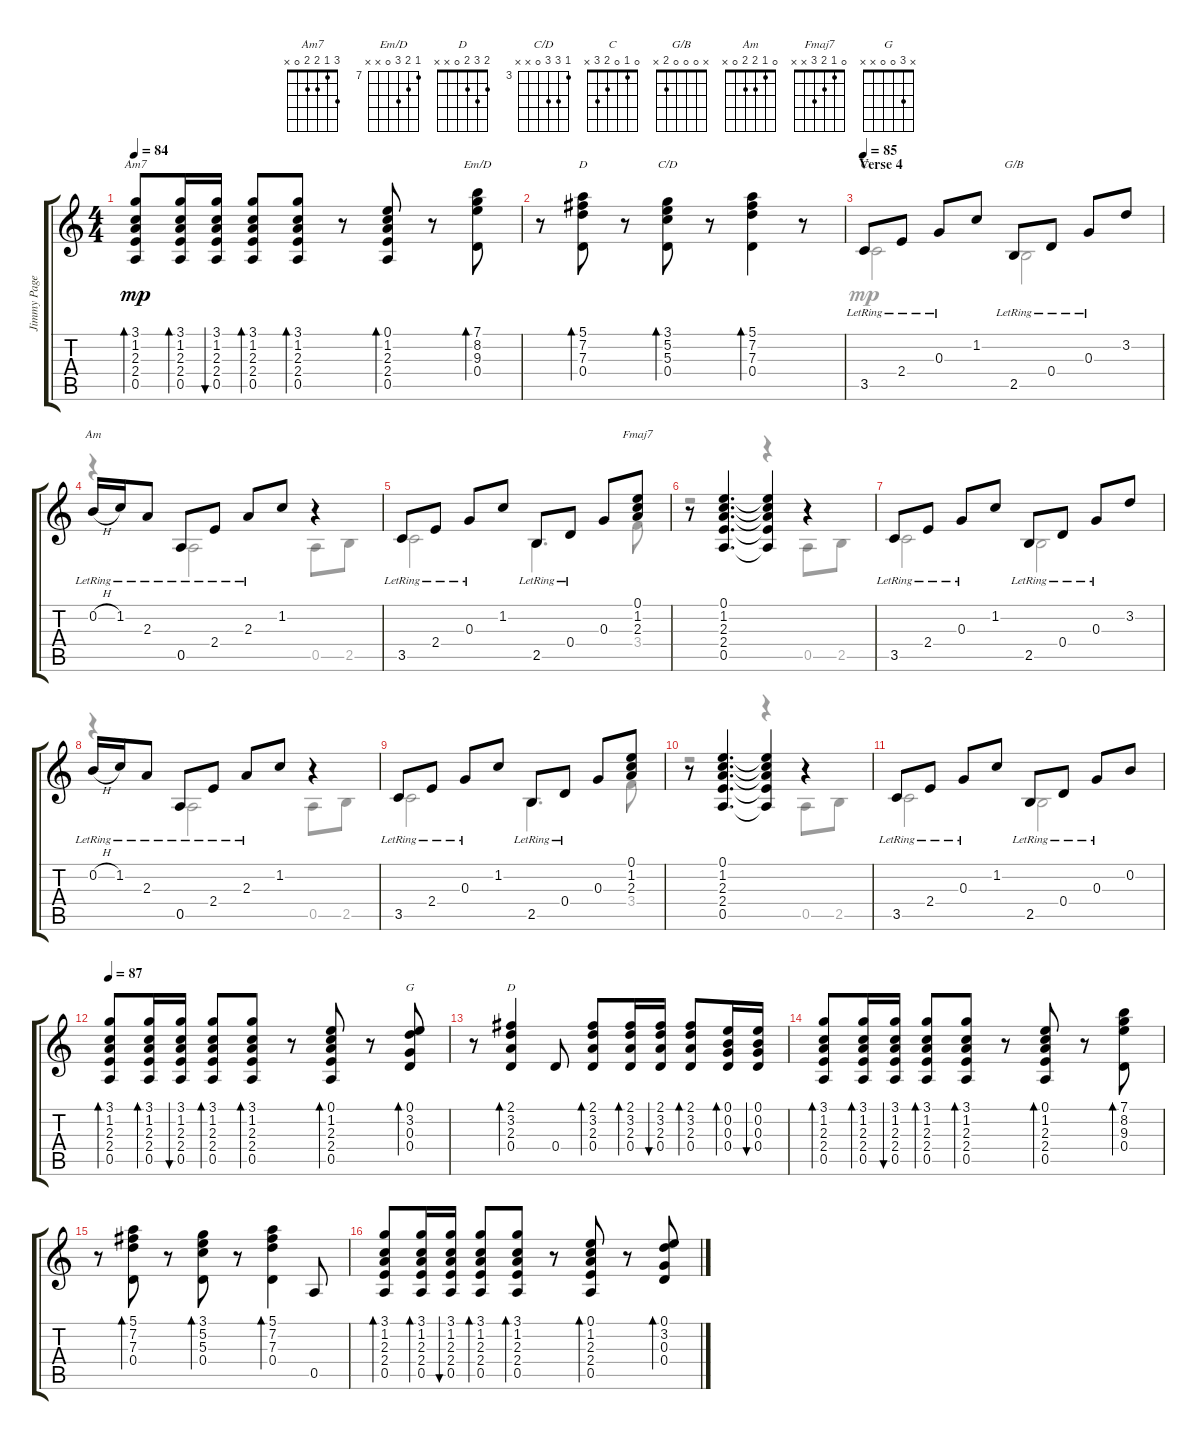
\track ("Jimmy Page - Acoustic Guitar" "Jimmy Page") {instrument acousticguitarsteel}
\staff {score tabs}
\tuning (E4 B3 G3 D3 A2 E2) {hide}
\chord ("Am7" 3 1 2 2 0 x)
\chord ("Em/D" 7 8 9 0 x x) {firstfret 7}
\chord ("D" 5 7 7 0 x x) {firstfret 5}
\chord ("C/D" 3 5 5 0 x x) {firstfret 3}
\chord ("C" 0 1 0 2 3 x)
\chord ("G/B" x 0 0 0 2 x)
\chord ("Am" 0 1 2 2 0 x)
\chord ("Fmaj7" 0 1 2 3 x x)
\chord ("G" x 3 0 0 x x)
\chord ("D" 2 3 2 0 x x)
\voice
\ts (4 4)
\tempo 84
\clef g2
\ks c
(3.1 1.2 2.3 2.4 0.5).8{bd 30 ch "Am7" dy mp} (3.1 1.2 2.3 2.4 0.5).16{bd 30} (3.1 1.2 2.3 2.4 0.5).16{bu 30} (3.1 1.2 2.3 2.4 0.5).8{bd 30} (3.1 1.2 2.3 2.4 0.5).8{bd 30} r.8 (0.1 1.2 2.3 2.4 0.5).8{bd 30} r.8 (7.1 8.2 9.3 0.4).8{bd 30 ch "Em/D"} |
r.8 (5.1 7.2 7.3 0.4).8{bd 30 ch "D"} r.8 (3.1 5.2 5.3 0.4).8{bd 30 ch "C/D"} r.8 (5.1 7.2 7.3 0.4).4{bd 30} r.8 |
\section ("" "Verse 4")
\tempo 85
3.5{lr}.8{ch "C"} 2.4{lr}.8 0.3{lr}.8 1.2.8 2.5{lr}.8{ch "G/B"} 0.4{lr}.8 0.3{lr}.8 3.2.8 |
0.2{h lr}.16{ch "Am"} 1.2{lr}.16 2.3{lr}.8 0.5{lr}.8 2.4{lr}.8 2.3{lr}.8 1.2.8 r.4 |
3.5{lr}.8 2.4{lr}.8 0.3{lr}.8 1.2.8 2.5{lr}.8 0.4{lr}.8 0.3.8 (0.1 1.2 2.3).8{ch "Fmaj7"} |
r.8 (0.1 1.2 2.3 2.4 0.5).4{d} (0.1{t} 1.2{t} 2.3{t} 2.4{t} 0.5{t}).4 r.4 |
3.5{lr}.8 2.4{lr}.8 0.3{lr}.8 1.2.8 2.5{lr}.8 0.4{lr}.8 0.3{lr}.8 3.2.8 |
0.2{h lr}.16 1.2{lr}.16 2.3{lr}.8 0.5{lr}.8 2.4{lr}.8 2.3{lr}.8 1.2.8 r.4 |
3.5{lr}.8 2.4{lr}.8 0.3{lr}.8 1.2.8 2.5{lr}.8 0.4{lr}.8 0.3.8 (0.1 1.2 2.3).8 |
r.8 (0.1 1.2 2.3 2.4 0.5).4{d} (0.1{t} 1.2{t} 2.3{t} 2.4{t} 0.5{t}).4 r.4 |
3.5{lr}.8 2.4{lr}.8 0.3{lr}.8 1.2.8 2.5{lr}.8 0.4{lr}.8 0.3{lr}.8 0.2.8 |
\tempo 87
(3.1 1.2 2.3 2.4 0.5).8{bd 30} (3.1 1.2 2.3 2.4 0.5).16{bd 30} (3.1 1.2 2.3 2.4 0.5).16{bu 30} (3.1 1.2 2.3 2.4 0.5).8{bd 30} (3.1 1.2 2.3 2.4 0.5).8{bd 30} r.8 (0.1 1.2 2.3 2.4 0.5).8{bd 30} r.8 (0.1 3.2 0.3 0.4).8{bd 30 ch "G"} |
r.8 (2.1 3.2 2.3 0.4).4{bd 30 ch "D"} 0.4.8 (2.1 3.2 2.3 0.4).8{bd 30} (2.1 3.2 2.3 0.4).16{bd 60} (2.1 3.2 2.3 0.4).16{bu 60} (2.1 3.2 2.3 0.4).8{bd 60} (0.1 0.2 0.3 0.4).16{bd 30} (0.1 0.2 0.3 0.4).16{bu 60} |
(3.1 1.2 2.3 2.4 0.5).8{bd 30} (3.1 1.2 2.3 2.4 0.5).16{bd 30} (3.1 1.2 2.3 2.4 0.5).16{bu 30} (3.1 1.2 2.3 2.4 0.5).8{bd 30} (3.1 1.2 2.3 2.4 0.5).8{bd 30} r.8 (0.1 1.2 2.3 2.4 0.5).8{bd 30} r.8 (7.1 8.2 9.3 0.4).8{bd 30} |
r.8 (5.1 7.2 7.3 0.4).8{bd 30} r.8 (3.1 5.2 5.3 0.4).8{bd 30} r.8 (5.1 7.2 7.3 0.4).4{bd 30} 0.5.8 |
(3.1 1.2 2.3 2.4 0.5).8{bd 30} (3.1 1.2 2.3 2.4 0.5).16{bd 30} (3.1 1.2 2.3 2.4 0.5).16{bu 30} (3.1 1.2 2.3 2.4 0.5).8{bd 30} (3.1 1.2 2.3 2.4 0.5).8{bd 30} r.8 (0.1 1.2 2.3 2.4 0.5).8{bd 30} r.8 (0.1 3.2 0.3 0.4).8{bd 30}
\voice
\clef g2
\ottava regular
\simile none
\ks c
|
|
3.5.2 2.5.2 |
r.4 0.5.2 0.5.8 2.5.8 |
3.5.2 2.5.4{d} 3.4.8 |
r.2 r.4 0.5.8 2.5.8 |
3.5.2 2.5.2 |
r.4 0.5.2 0.5.8 2.5.8 |
3.5.2 2.5.4{d} 3.4.8 |
r.2 r.4 0.5.8 2.5.8 |
3.5.2 2.5.2 |
|
|
|
|
